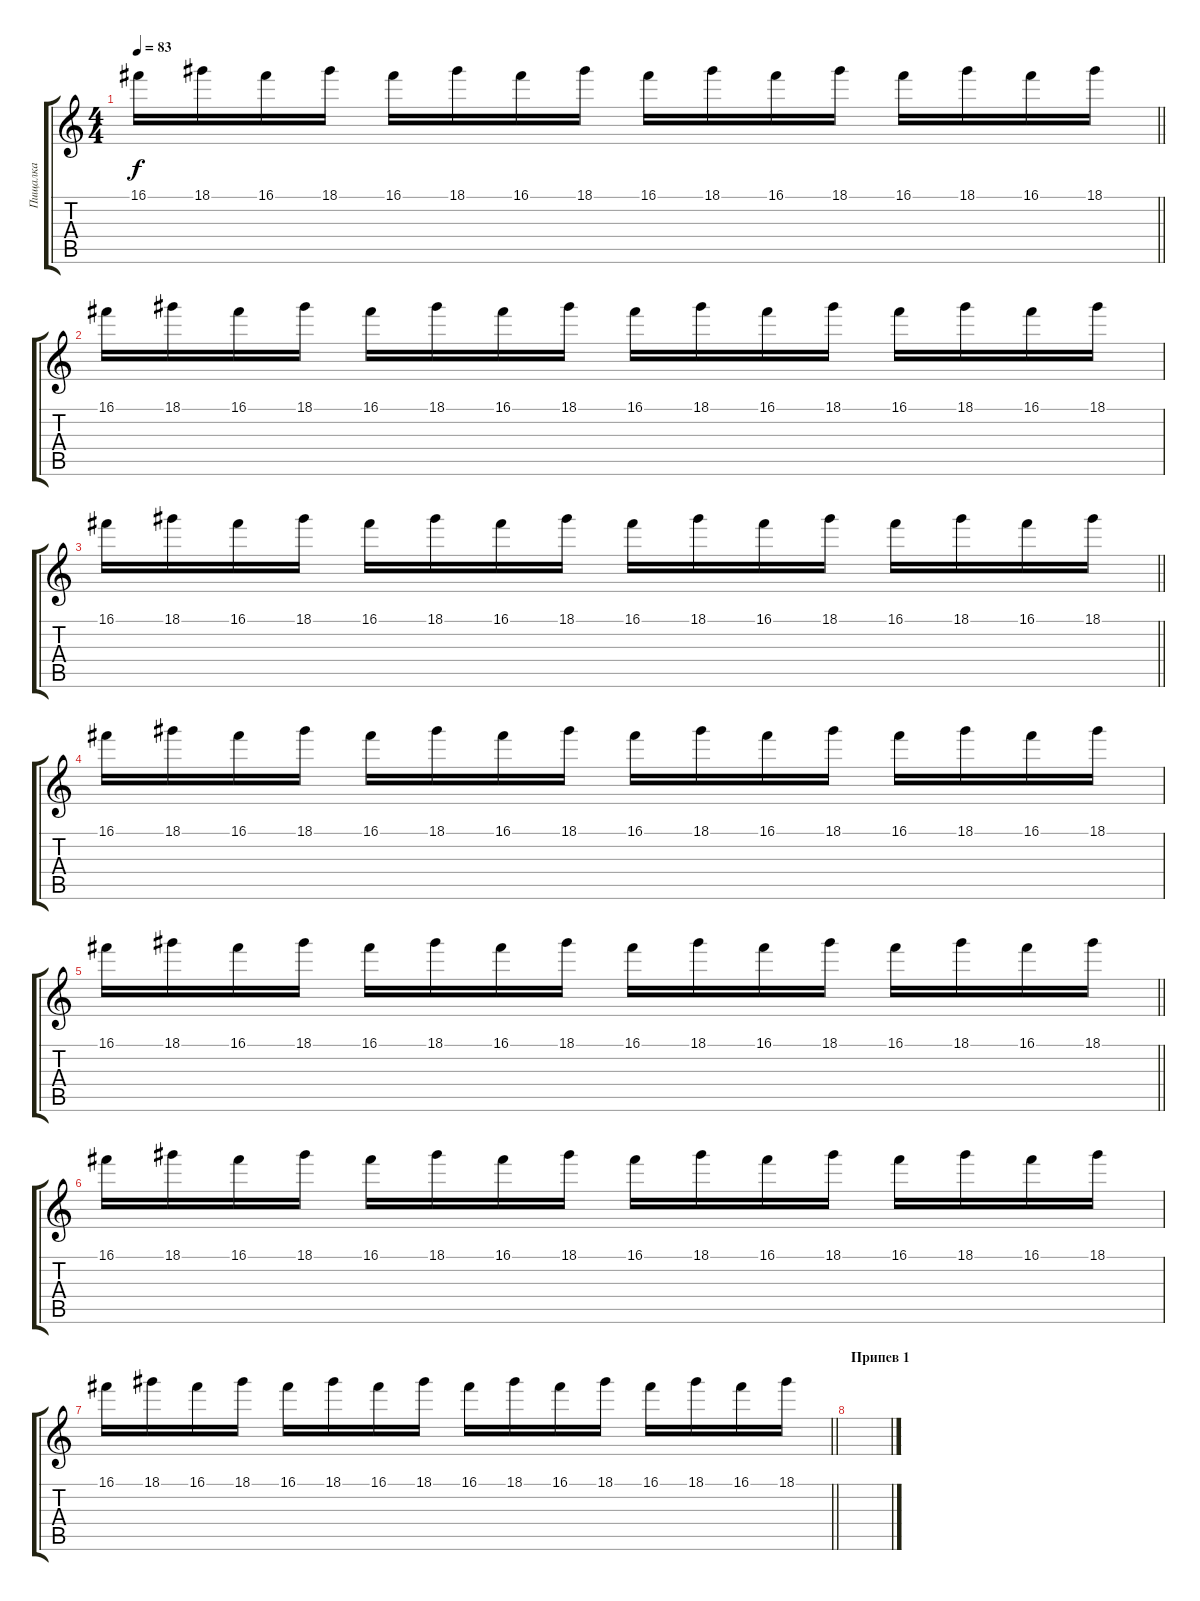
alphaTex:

\track ("Пищалка" "Пищалка") {instrument banjo}
\staff {score tabs}
\tuning (D4 Ab3 E3 B2 Gb2 B1) {hide}
\displaytranspose 12
\ts (4 4)
\tempo 83
\clef g2
\barLineRight lightlight
\ks c
16.1.16{dy f} 18.1.16 16.1.16 18.1.16 16.1.16 18.1.16 16.1.16 18.1.16 16.1.16 18.1.16 16.1.16 18.1.16 16.1.16 18.1.16 16.1.16 18.1.16 |
16.1.16{volume 8} 18.1.16{volume 5} 16.1.16 18.1.16 16.1.16 18.1.16 16.1.16 18.1.16 16.1.16 18.1.16 16.1.16 18.1.16 16.1.16 18.1.16 16.1.16 18.1.16 |
\barLineRight lightlight
16.1.16 18.1.16 16.1.16 18.1.16 16.1.16 18.1.16 16.1.16 18.1.16 16.1.16 18.1.16 16.1.16 18.1.16 16.1.16 18.1.16 16.1.16 18.1.16 |
16.1.16{volume 8} 18.1.16{volume 5} 16.1.16 18.1.16 16.1.16 18.1.16 16.1.16 18.1.16 16.1.16 18.1.16 16.1.16 18.1.16 16.1.16 18.1.16 16.1.16 18.1.16 |
\barLineRight lightlight
16.1.16 18.1.16 16.1.16 18.1.16 16.1.16 18.1.16 16.1.16 18.1.16 16.1.16 18.1.16 16.1.16 18.1.16 16.1.16 18.1.16 16.1.16 18.1.16 |
16.1.16{volume 8} 18.1.16{volume 5} 16.1.16 18.1.16 16.1.16 18.1.16 16.1.16 18.1.16 16.1.16 18.1.16 16.1.16 18.1.16 16.1.16 18.1.16 16.1.16 18.1.16 |
\barLineRight lightlight
16.1.16 18.1.16 16.1.16 18.1.16 16.1.16 18.1.16 16.1.16 18.1.16 16.1.16 18.1.16 16.1.16 18.1.16 16.1.16 18.1.16 16.1.16 18.1.16 |
\section ("" "Припев 1")
